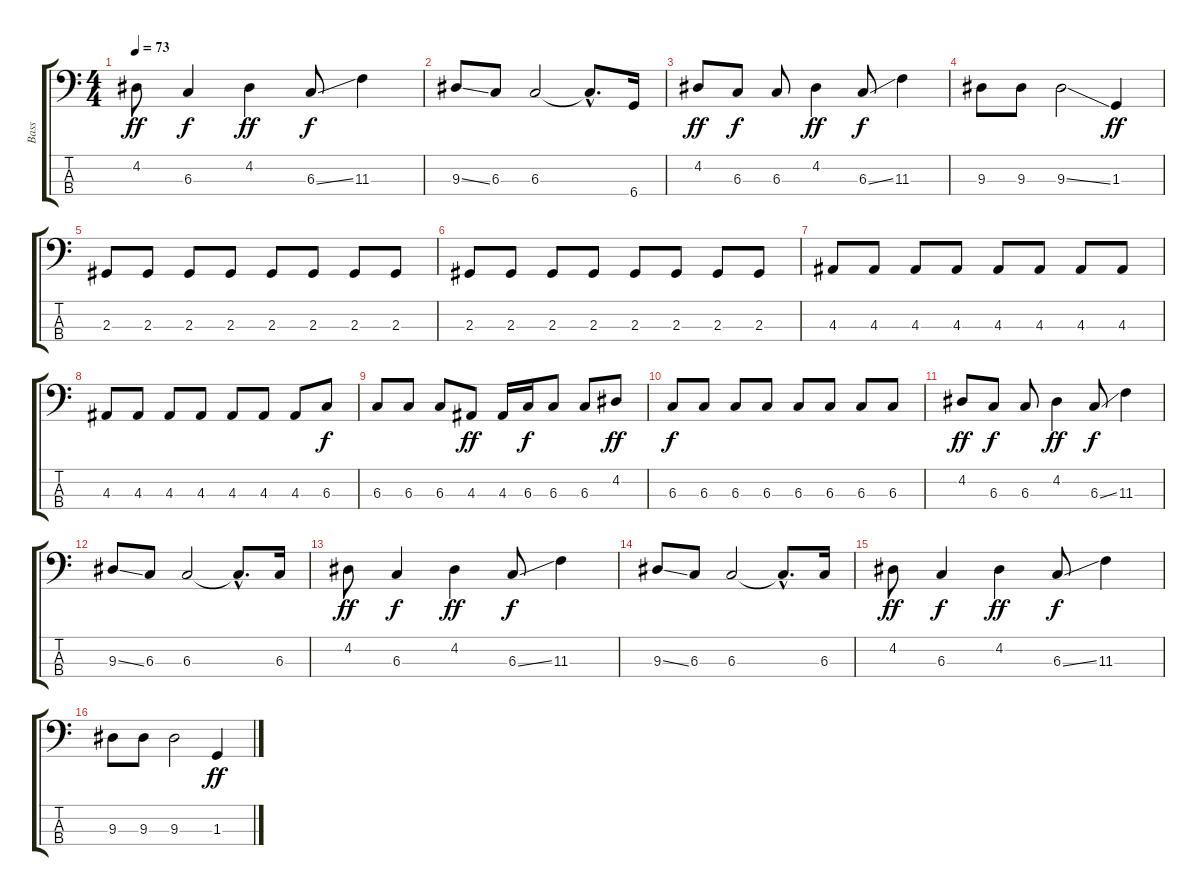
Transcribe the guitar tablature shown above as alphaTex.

\track ("Bass" "Bass") {instrument electricbassfinger}
\staff {score tabs}
\tuning (E2 B1 Gb1 Db1) {hide}
\ts (4 4)
\tempo 73
\clef f4
\ks c
4.2.8{dy ff} 6.3.4{dy f} 4.2.4{dy ff} 6.3{ss}.8{dy f} 11.3.4 |
9.3{ss}.8 6.3.8 6.3.2 6.3{hac t}.8{d} 6.4.16 |
4.2.8{dy ff} 6.3.8{dy f} 6.3.8 4.2.4{dy ff} 6.3{ss}.8{dy f} 11.3.4 |
9.3.8 9.3.8 9.3{ss}.2 1.3.4{dy ff} |
2.3.8 2.3.8 2.3.8 2.3.8 2.3.8 2.3.8 2.3.8 2.3.8 |
2.3.8 2.3.8 2.3.8 2.3.8 2.3.8 2.3.8 2.3.8 2.3.8 |
4.3.8 4.3.8 4.3.8 4.3.8 4.3.8 4.3.8 4.3.8 4.3.8 |
4.3.8 4.3.8 4.3.8 4.3.8 4.3.8 4.3.8 4.3.8 6.3.8{dy f} |
6.3.8 6.3.8 6.3.8 4.3.8{dy ff} 4.3.16 6.3.16{dy f} 6.3.8 6.3.8 4.2.8{dy ff} |
6.3.8{dy f} 6.3.8 6.3.8 6.3.8 6.3.8 6.3.8 6.3.8 6.3.8 |
4.2.8{dy ff} 6.3.8{dy f} 6.3.8 4.2.4{dy ff} 6.3{ss}.8{dy f} 11.3.4 |
9.3{ss}.8 6.3.8 6.3.2 6.3{hac t}.8{d} 6.3.16 |
4.2.8{dy ff} 6.3.4{dy f} 4.2.4{dy ff} 6.3{ss}.8{dy f} 11.3.4 |
9.3{ss}.8 6.3.8 6.3.2 6.3{hac t}.8{d} 6.3.16 |
4.2.8{dy ff} 6.3.4{dy f} 4.2.4{dy ff} 6.3{ss}.8{dy f} 11.3.4 |
9.3.8 9.3.8 9.3.2 1.3.4{dy ff}
